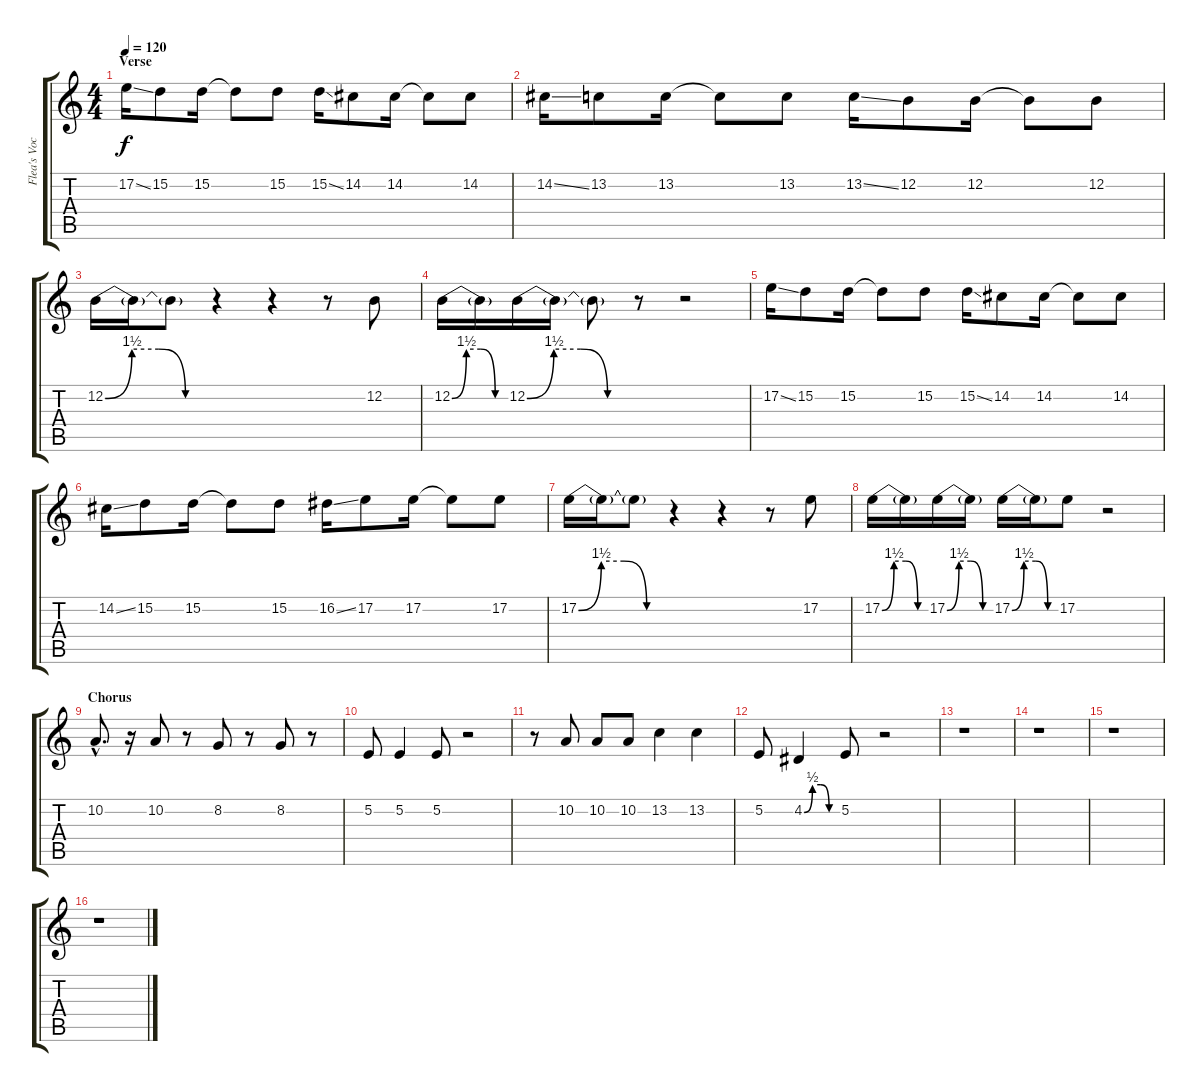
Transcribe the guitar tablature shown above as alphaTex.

\track ("Flea's Vocals" "Flea's Voc") {instrument lead6voice}
\staff {score tabs}
\tuning (E4 B3 G3 D3 A2 E2) {hide}
\ts (4 4)
\section ("" "Verse")
\tempo 120
\clef g2
\ks c
17.2{ss}.16{dy f} 15.2.8 15.2.16 15.2{t}.8 15.2.8 15.2{ss}.16 14.2.8 14.2.16 14.2{t}.8 14.2.8 |
14.2{ss}.16 13.2.8 13.2.16 13.2{t}.8 13.2.8 13.2{ss}.16 12.2.8 12.2.16 12.2{t}.8 12.2.8 |
12.2{be (custom 0 0 15 6 30 6 45 0 60 0)}.16 12.2{t}.16 12.2{t}.8 r.4 r.4 r.8 12.2.8 |
12.2{be (custom 0 0 15 6 30 6 45 0 60 0)}.16 12.2{t}.16 12.2{be (custom 0 0 15 6 30 6 45 0 60 0)}.16 12.2{t}.16 12.2{t}.8 r.8 r.2 |
17.2{ss}.16 15.2.8 15.2.16 15.2{t}.8 15.2.8 15.2{ss}.16 14.2.8 14.2.16 14.2{t}.8 14.2.8 |
14.2{ss}.16 15.2.8 15.2.16 15.2{t}.8 15.2.8 16.2{ss}.16 17.2.8 17.2.16 17.2{t}.8 17.2.8 |
17.2{be (custom 0 0 15 6 30 6 45 0 60 0)}.16 17.2{t}.16 17.2{t}.8 r.4 r.4 r.8 17.2.8 |
17.2{be (custom 0 0 15 6 30 6 45 0 60 0)}.16 17.2{t}.16 17.2{be (custom 0 0 15 6 30 6 45 0 60 0)}.16 17.2{t}.16 17.2{be (custom 0 0 15 6 30 6 45 0 60 0)}.16 17.2{t}.16 17.2.8 r.2 |
\section ("" "Chorus")
10.2{hac}.8{d} r.16 10.2.8 r.8 8.2.8 r.8 8.2.8 r.8 |
5.2.8 5.2.4 5.2.8 r.2 |
r.8 10.2.8 10.2.8 10.2.8 13.2.4 13.2.4 |
5.2.8 4.2{be (custom 0 0 15 2 30 2 45 0 60 0)}.4 5.2.8 r.2 |
r.1 |
r.1 |
r.1 |
r.1
